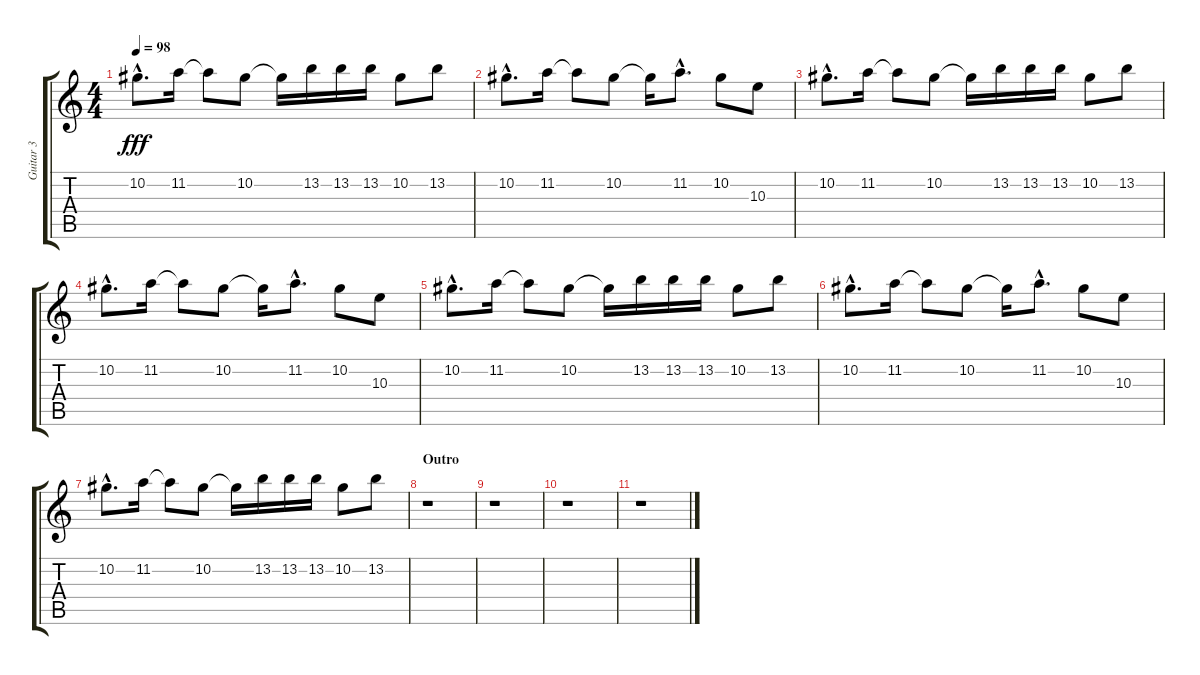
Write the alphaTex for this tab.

\track ("Guitar 3" "Guitar 3") {instrument distortionguitar}
\staff {score tabs}
\tuning (Eb4 Bb3 Gb3 Db3 Ab2 Db2) {hide}
\ts (4 4)
\tempo 98
\clef g2
\ks c
10.2{hac}.8{d dy fff} 11.2.16 11.2{t}.8 10.2.8 10.2{t}.16 13.2.16 13.2.16 13.2.16 10.2.8 13.2.8 |
10.2{hac}.8{d} 11.2.16 11.2{t}.8 10.2.8 10.2{t}.16 11.2{hac}.8{d} 10.2.8 10.3.8 |
10.2{hac}.8{d} 11.2.16 11.2{t}.8 10.2.8 10.2{t}.16 13.2.16 13.2.16 13.2.16 10.2.8 13.2.8 |
10.2{hac}.8{d} 11.2.16 11.2{t}.8 10.2.8 10.2{t}.16 11.2{hac}.8{d} 10.2.8 10.3.8 |
10.2{hac}.8{d} 11.2.16 11.2{t}.8 10.2.8 10.2{t}.16 13.2.16 13.2.16 13.2.16 10.2.8 13.2.8 |
10.2{hac}.8{d} 11.2.16 11.2{t}.8 10.2.8 10.2{t}.16 11.2{hac}.8{d} 10.2.8 10.3.8 |
10.2{hac}.8{d} 11.2.16 11.2{t}.8 10.2.8 10.2{t}.16 13.2.16 13.2.16 13.2.16 10.2.8 13.2.8 |
\section ("" "Outro")
r.1 |
r.1 |
r.1 |
r.1
